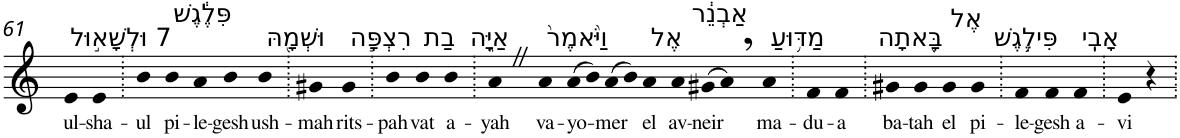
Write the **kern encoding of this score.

**kern	**text
*part1	*part1
*staff1	*staff1
*I"Piano	*
*I'Pno	*
!!LO:PB:g=z
*clefG2	*
*k[]	*
=61	=61
!LO:TX:a:t=7 וּלְשָׁא֣וּל	!
!	!LO:LY:b
4e	ul-
!	!LO:LY:b
4e	-sha-
=62.	=62.
!	!LO:LY:b
4b	-ul
!LO:TX:a:t=פִּלֶ֔גֶשׁ	!
!	!LO:LY:b
4b	pi-
!	!LO:LY:b
4a	-le-
!	!LO:LY:b
4b	-gesh
!LO:TX:a:t=וּשְׁמָ֖הּ	!
!	!LO:LY:b
4b	ush-
=63.	=63.
!	!LO:LY:b
4g#X	-mah
!LO:TX:a:t=רִצְפָּ֣ה	!
!	!LO:LY:b
4g#	rits-
=64.	=64.
!	!LO:LY:b
4b	-pah
!LO:TX:a:t=בַת	!
!	!LO:LY:b
4b	vat
!LO:TX:a:t=אַיָּ֑ה	!
!	!LO:LY:b
4b	a-
=65.	=65.
!	!LO:LY:b
4aZ	-yah
!LO:TX:a:t=וַיֹּ֙אמֶר֙	!
!	!LO:LY:b
4a	va-
!	!LO:LY:b
(>8a	-yo-
8b)	.
!	!LO:LY:b
(>8a	-mer
8b)	.
!LO:TX:a:t=אֶל	!
!	!LO:LY:b
4a	el
!LO:TX:a:t=אַבְנֵ֔ר	!
!	!LO:LY:b
4a	av-
!	!LO:LY:b
(>8g#X	-neir
8a,)	.
!LO:TX:a:t=מַדּ֥וּעַ	!
!	!LO:LY:b
4a	ma-
=66.	=66.
!	!LO:LY:b
4f	-du-
!	!LO:LY:b
4f	-a
=67.	=67.
!LO:TX:a:t=בָּ֖אתָה	!
!	!LO:LY:b
4g#X	ba-
!	!LO:LY:b
4g#	-tah
!LO:TX:a:t=אֶל	!
!	!LO:LY:b
4g#	el
!LO:TX:a:t=פִּילֶ֥גֶשׁ	!
!	!LO:LY:b
4g#	pi-
=68.	=68.
!	!LO:LY:b
4f	-le-
!	!LO:LY:b
4f	-gesh
!LO:TX:a:t=אָבִֽי	!
!	!LO:LY:b
4f	a-
=69.	=69.
!	!LO:LY:b
4e	-vi
4r	.
=.	=.
*-	*-
